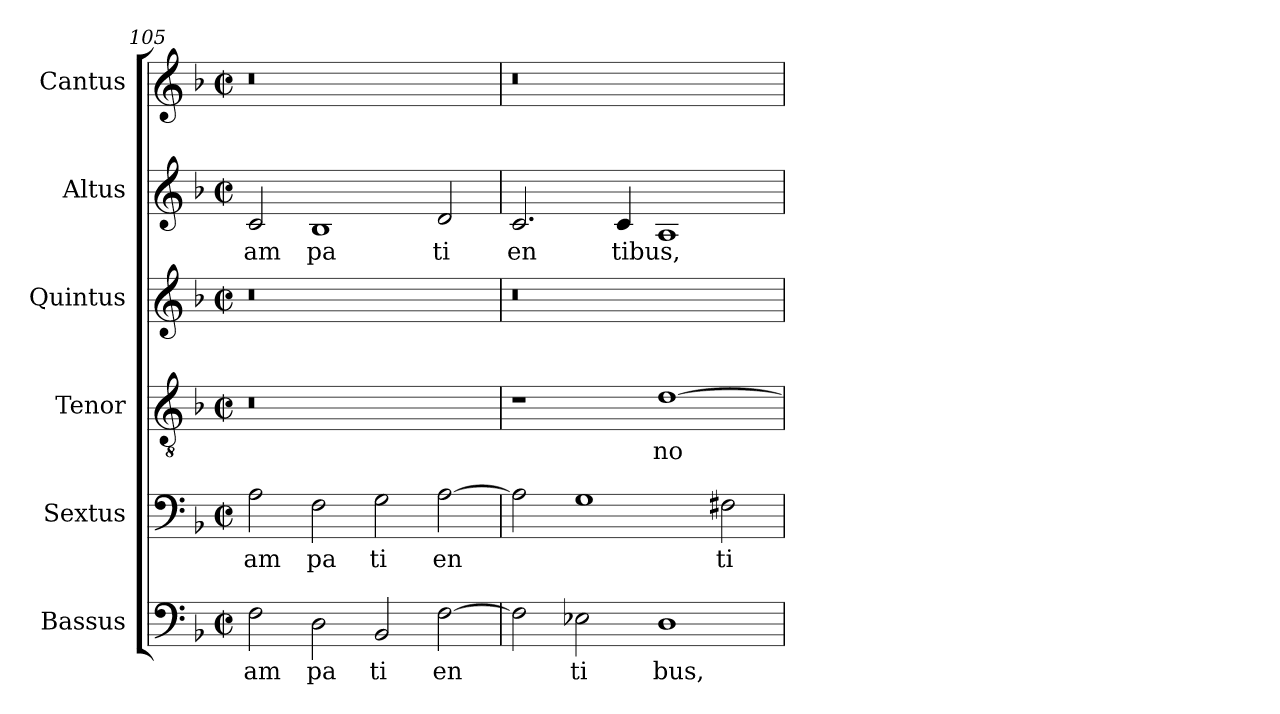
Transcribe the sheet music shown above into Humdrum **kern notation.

**kern	**text	**kern	**text	**kern	**text	**kern	**kern	**text	**kern
*part6	*part6	*part5	*part5	*part4	*part4	*part3	*part2	*part2	*part1
*staff6	*staff6	*staff5	*staff5	*staff4	*staff4	*staff3	*staff2	*staff2	*staff1
*I"Bassus	*	*I"Sextus	*	*I"Tenor	*	*I"Quintus	*I"Altus	*	*I"Cantus
*I'Bassus	*	*I'Sextus	*	*I'Tenor	*	*I'Quintus	*I'Altus	*	*I'Cantus
*clefF4	*	*clefF4	*	*clefGv2	*	*clefG2	*clefG2	*	*clefG2
*k[b-]	*	*k[b-]	*	*k[b-]	*	*k[b-]	*k[b-]	*	*k[b-]
*F:	*	*F:	*	*F:	*	*F:	*F:	*	*F:
*M2/2	*	*M2/2	*	*M2/2	*	*M2/2	*M2/2	*	*M2/2
*met(c|)	*	*met(c|)	*	*met(c|)	*	*met(c|)	*met(c|)	*	*met(c|)
=105	=105	=105	=105	=105	=105	=105	=105	=105	=105
!	!LO:LY:b:cj	!	!LO:LY:b:cj	!	!	!	!	!LO:LY:b:cj	!
2F\	am	2A\	am	0r	.	0r	2c/	am	0r
!	!LO:LY:b:cj	!	!LO:LY:b:cj	!	!	!	!	!LO:LY:b:cj	!
2D\	pa	2F\	pa	.	.	.	1B-	pa	.
!	!LO:LY:b:cj	!	!LO:LY:b:cj	!	!	!	!	!	!
2BB-/	ti	2G\	ti	.	.	.	.	.	.
!	!LO:LY:b:cj	!	!LO:LY:b:cj	!	!	!	!	!LO:LY:b:cj	!
[>2F\	en	[>2A\	en	.	.	.	2d/	ti	.
=106	=106	=106	=106	=106	=106	=106	=106	=106	=106
!	!LO:LY:b:cj	!	!LO:LY:b:cj	!	!	!	!	!LO:LY:b:cj	!
2F\]	.	2A\]	.	1r	.	0r	2.c/	en	0r
!	!LO:LY:b:cj	!	!LO:LY:b:cj	!	!	!	!	!	!
2E-X\	ti	1G	.	.	.	.	.	.	.
!	!	!	!	!	!	!	!	!LO:LY:b:cj	!
.	.	.	.	.	.	.	4c/	tibus,	.
!	!LO:LY:b:cj	!	!	!	!LO:LY:b:cj	!	!	!LO:LY:b:cj	!
1D	bus,	.	.	[>1d	no-	.	1A	.	.
!	!	!	!LO:LY:b:cj	!	!	!	!	!	!
.	.	2F#\	ti	.	.	.	.	.	.
=	=	=	=	=	=	=	=	=	=
*-	*-	*-	*-	*-	*-	*-	*-	*-	*-
